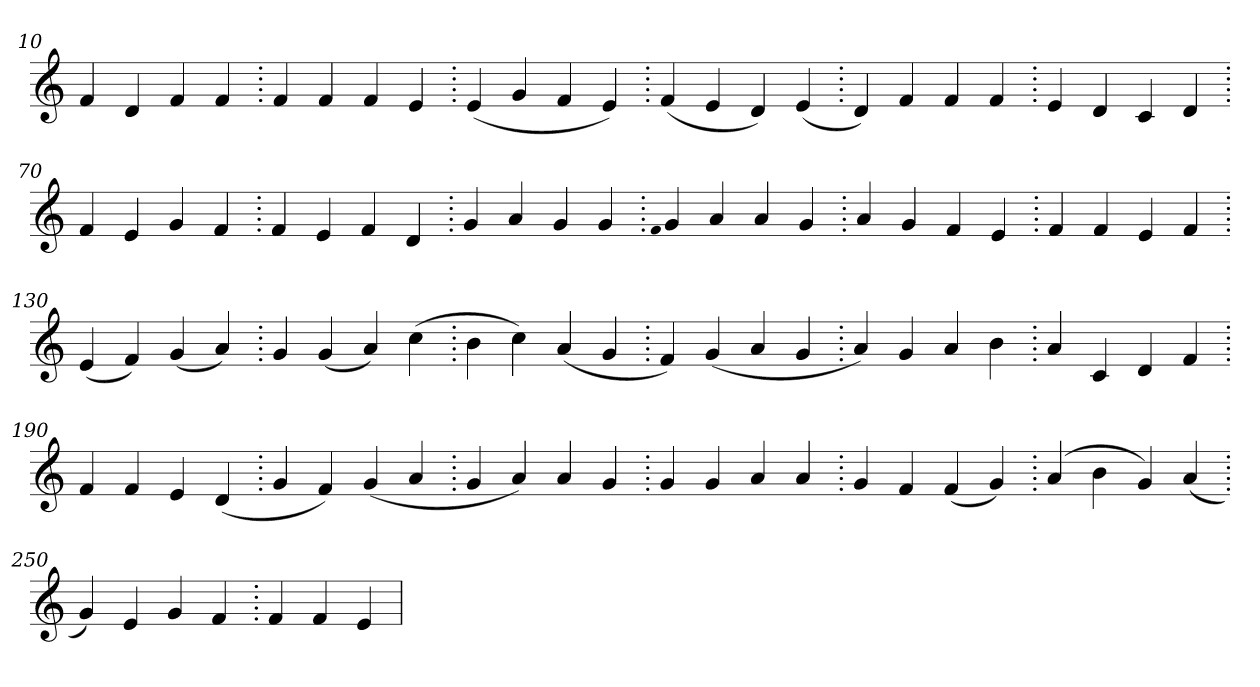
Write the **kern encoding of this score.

**kern
*part1
*staff1
*clefG2
=10.
4f
4d
4f
4f
=20.
4f
4f
4f
4e
=30.
(>4e
4g
4f
4e)
=40.
(>4f
4e
4d)
(>4e
=50.
4d)
4f
4f
4f
=60.
4e
4d
4c
4d
=70.
4f
4e
4g
4f
=80.
4f
4e
4f
4d
=90.
4g
4a
4g
4g
=100.
qqf
4g
4a
4a
4g
=110.
4a
4g
4f
4e
=120.
4f
4f
4e
4f
=130.
(>4e
4f)
(>4g
4a)
=140.
4g
(>4g
4a)
(>4cc
=150.
4b
4cc)
(>4a
4g
=160.
4f)
(>4g
4a
4g
=170.
4a)
4g
4a
4b
=180.
4a
4c
4d
4f
=190.
4f
4f
4e
(>4d
=200.
4g
4f)
(>4g
4a
=210.
4g
4a)
4a
4g
=220.
4g
4g
4a
4a
=230.
4g
4f
(>4f
4g)
=240.
(>4a
4b
4g)
(>4a
=250.
4g)
4e
4g
4f
=260.
4f
4f
4e
=
*-
